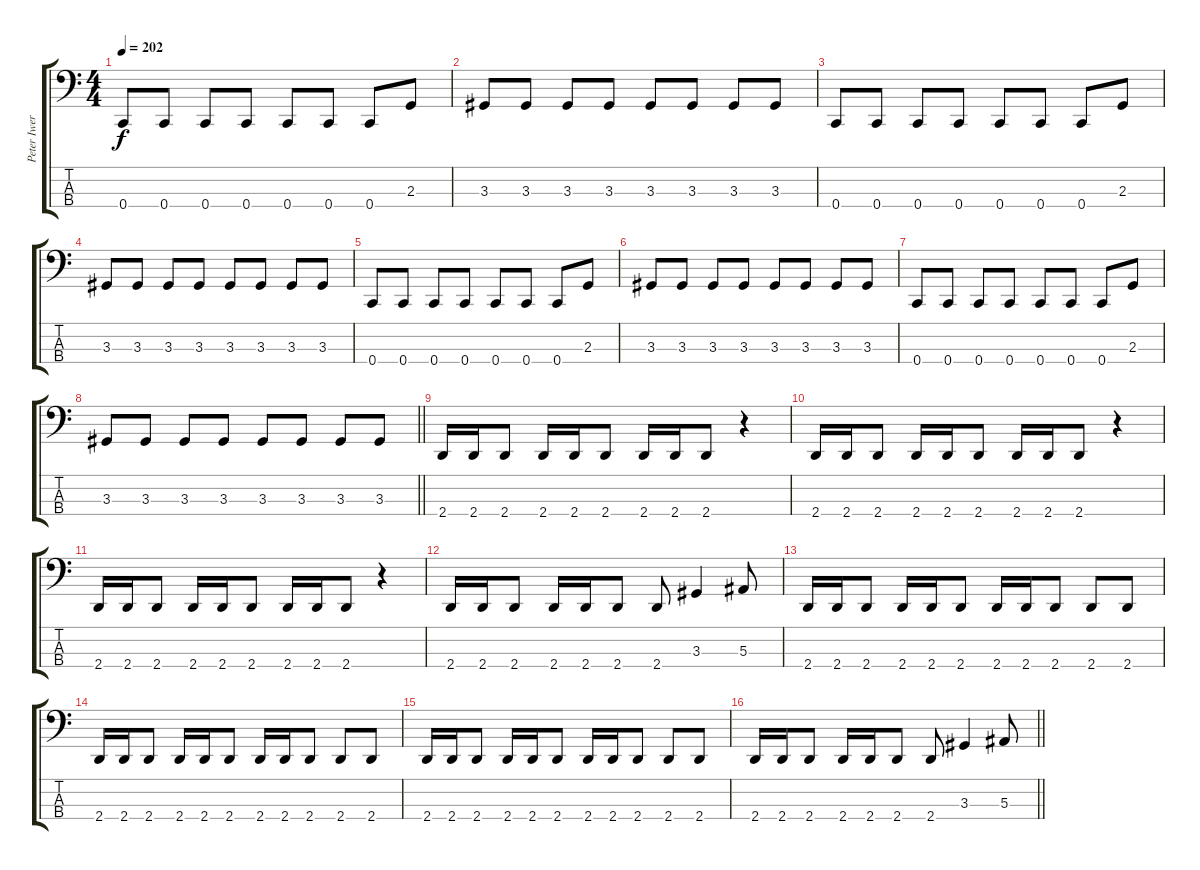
\track ("Peter Iwers" "Peter Iwer") {instrument electricbassfinger}
\staff {score tabs}
\tuning (Eb2 Bb1 F1 C1) {hide}
\ts (4 4)
\tempo 202
\clef f4
\ks c
0.4.8{dy f} 0.4.8 0.4.8 0.4.8 0.4.8 0.4.8 0.4.8 2.3.8 |
3.3.8 3.3.8 3.3.8 3.3.8 3.3.8 3.3.8 3.3.8 3.3.8 |
0.4.8 0.4.8 0.4.8 0.4.8 0.4.8 0.4.8 0.4.8 2.3.8 |
3.3.8 3.3.8 3.3.8 3.3.8 3.3.8 3.3.8 3.3.8 3.3.8 |
0.4.8 0.4.8 0.4.8 0.4.8 0.4.8 0.4.8 0.4.8 2.3.8 |
3.3.8 3.3.8 3.3.8 3.3.8 3.3.8 3.3.8 3.3.8 3.3.8 |
0.4.8 0.4.8 0.4.8 0.4.8 0.4.8 0.4.8 0.4.8 2.3.8 |
\barLineRight lightlight
3.3.8 3.3.8 3.3.8 3.3.8 3.3.8 3.3.8 3.3.8 3.3.8 |
2.4.16 2.4.16 2.4.8 2.4.16 2.4.16 2.4.8 2.4.16 2.4.16 2.4.8 r.4 |
2.4.16 2.4.16 2.4.8 2.4.16 2.4.16 2.4.8 2.4.16 2.4.16 2.4.8 r.4 |
2.4.16 2.4.16 2.4.8 2.4.16 2.4.16 2.4.8 2.4.16 2.4.16 2.4.8 r.4 |
2.4.16 2.4.16 2.4.8 2.4.16 2.4.16 2.4.8 2.4.8 3.3.4 5.3.8 |
2.4.16 2.4.16 2.4.8 2.4.16 2.4.16 2.4.8 2.4.16 2.4.16 2.4.8 2.4.8 2.4.8 |
2.4.16 2.4.16 2.4.8 2.4.16 2.4.16 2.4.8 2.4.16 2.4.16 2.4.8 2.4.8 2.4.8 |
2.4.16 2.4.16 2.4.8 2.4.16 2.4.16 2.4.8 2.4.16 2.4.16 2.4.8 2.4.8 2.4.8 |
\barLineRight lightlight
2.4.16 2.4.16 2.4.8 2.4.16 2.4.16 2.4.8 2.4.8 3.3.4 5.3.8
